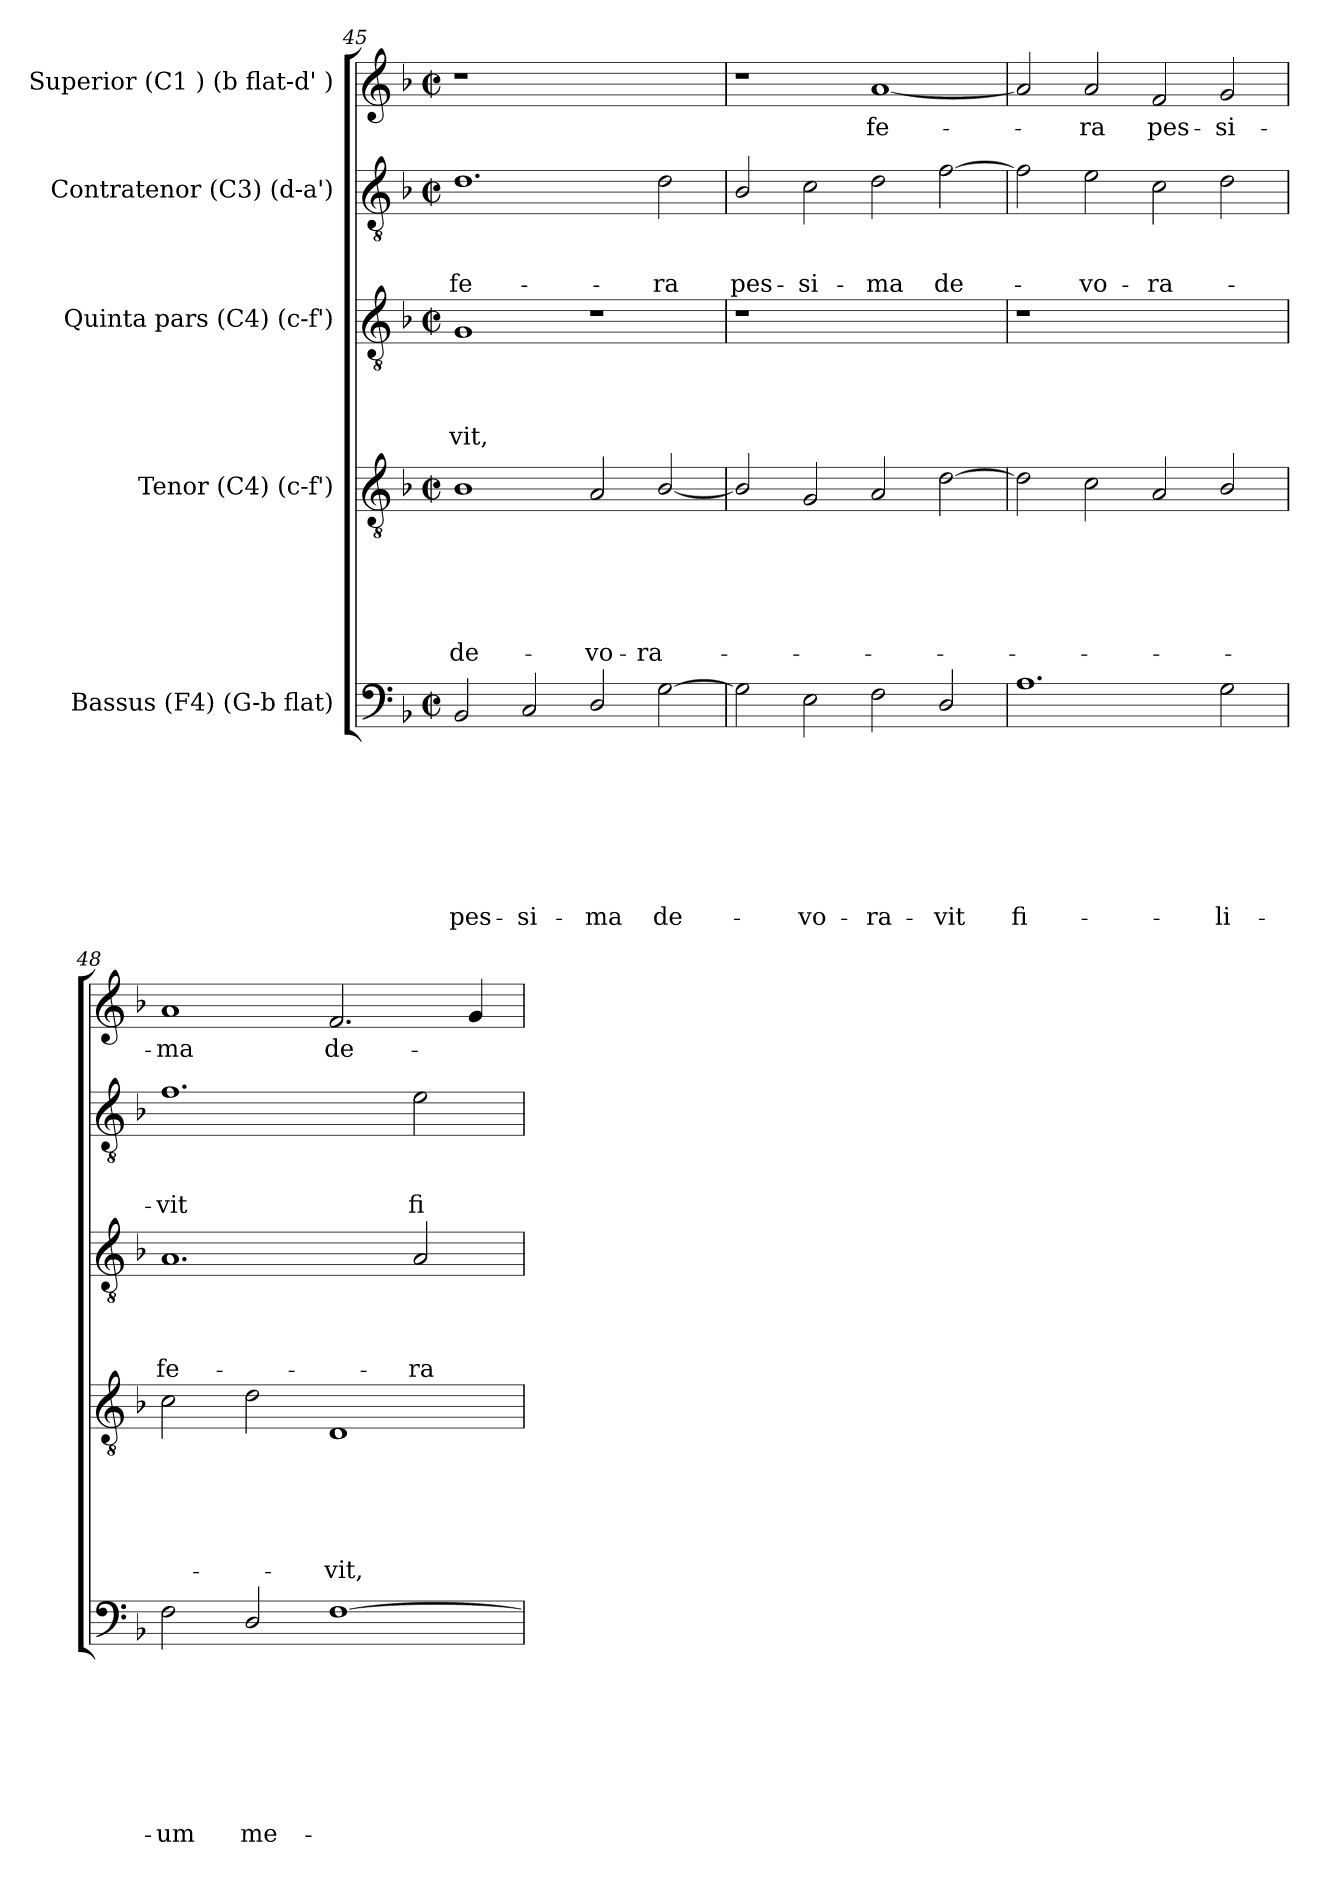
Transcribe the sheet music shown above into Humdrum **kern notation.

**kern	**text	**text	**text	**text	**text	**text	**text	**text	**kern	**text	**text	**text	**text	**text	**text	**kern	**text	**text	**text	**text	**kern	**text	**text	**text	**kern	**text
*part5	*part5	*part5	*part5	*part5	*part5	*part5	*part5	*part5	*part4	*part4	*part4	*part4	*part4	*part4	*part4	*part3	*part3	*part3	*part3	*part3	*part2	*part2	*part2	*part2	*part1	*part1
*staff5	*staff5	*staff5	*staff5	*staff5	*staff5	*staff5	*staff5	*staff5	*staff4	*staff4	*staff4	*staff4	*staff4	*staff4	*staff4	*staff3	*staff3	*staff3	*staff3	*staff3	*staff2	*staff2	*staff2	*staff2	*staff1	*staff1
*I"Bassus (F4) (G-b flat)	*	*	*	*	*	*	*	*	*I"Tenor (C4) (c-f')	*	*	*	*	*	*	*I"Quinta pars (C4) (c-f')	*	*	*	*	*I"Contratenor (C3) (d-a')	*	*	*	*I"Superior (C1 ) (b flat-d' )	*
!!LO:LB:g=z
*clefF4	*	*	*	*	*	*	*	*	*clefGv2	*	*	*	*	*	*	*clefGv2	*	*	*	*	*clefGv2	*	*	*	*clefG2	*
*k[b-]	*	*	*	*	*	*	*	*	*k[b-]	*	*	*	*	*	*	*k[b-]	*	*	*	*	*k[b-]	*	*	*	*k[b-]	*
*F:	*	*	*	*	*	*	*	*	*F:	*	*	*	*	*	*	*F:	*	*	*	*	*F:	*	*	*	*F:	*
*M2/2	*	*	*	*	*	*	*	*	*M2/2	*	*	*	*	*	*	*M2/2	*	*	*	*	*M2/2	*	*	*	*M2/2	*
*met(c|)	*	*	*	*	*	*	*	*	*met(c|)	*	*	*	*	*	*	*met(c|)	*	*	*	*	*met(c|)	*	*	*	*met(c|)	*
=45	=45	=45	=45	=45	=45	=45	=45	=45	=45	=45	=45	=45	=45	=45	=45	=45	=45	=45	=45	=45	=45	=45	=45	=45	=45	=45
!	!	!	!	!	!	!	!	!LO:LY:b	!	!	!	!	!	!	!LO:LY:b	!	!	!	!	!LO:LY:b	!	!	!	!LO:LY:b	!LO:N:vis=1	!
2BB-/	.	.	.	.	.	.	.	pes-	1B-	.	.	.	.	.	de-	1G	.	.	.	-vit,	1.d	.	.	fe-	1r	.
!	!	!	!	!	!	!	!	!LO:LY:b	!	!	!	!	!	!	!	!	!	!	!	!	!	!	!	!	!	!
2C/	.	.	.	.	.	.	.	-si-	.	.	.	.	.	.	.	.	.	.	.	.	.	.	.	.	.	.
!	!	!	!	!	!	!	!	!LO:LY:b	!	!	!	!	!	!	!LO:LY:b	!	!	!	!	!	!	!	!	!	!	!
2D/	.	.	.	.	.	.	.	-ma	2A/	.	.	.	.	.	-vo-	1r	.	.	.	.	.	.	.	.	1ryy	.
!	!	!	!	!	!	!	!	!LO:LY:b	!	!	!	!	!	!	!LO:LY:b	!	!	!	!	!	!	!	!	!LO:LY:b	!	!
[>2G\	.	.	.	.	.	.	.	de-	[<2B-/	.	.	.	.	.	-ra-	.	.	.	.	.	2d\	.	.	-ra	.	.
=46	=46	=46	=46	=46	=46	=46	=46	=46	=46	=46	=46	=46	=46	=46	=46	=46	=46	=46	=46	=46	=46	=46	=46	=46	=46	=46
!	!	!	!	!	!	!	!	!	!	!	!	!	!	!	!	!LO:N:vis=1	!	!	!	!	!	!	!	!LO:LY:b	!	!
2G\]	.	.	.	.	.	.	.	.	2B-/]	.	.	.	.	.	.	1r	.	.	.	.	2B-/	.	.	pes-	1r	.
!	!	!	!	!	!	!	!	!LO:LY:b	!	!	!	!	!	!	!	!	!	!	!	!	!	!	!	!LO:LY:b	!	!
2E\	.	.	.	.	.	.	.	-vo-	2G/	.	.	.	.	.	.	.	.	.	.	.	2c\	.	.	-si-	.	.
!	!	!	!	!	!	!	!	!LO:LY:b	!	!	!	!	!	!	!	!	!	!	!	!	!	!	!	!LO:LY:b	!	!LO:LY:b
2F\	.	.	.	.	.	.	.	-ra-	2A/	.	.	.	.	.	.	1ryy	.	.	.	.	2d\	.	.	-ma	[<1a	-fe-
!	!	!	!	!	!	!	!	!LO:LY:b	!	!	!	!	!	!	!	!	!	!	!	!	!	!	!	!LO:LY:b	!	!
2D/	.	.	.	.	.	.	.	-vit	[>2d\	.	.	.	.	.	.	.	.	.	.	.	[>2f\	.	.	de-	.	.
=47	=47	=47	=47	=47	=47	=47	=47	=47	=47	=47	=47	=47	=47	=47	=47	=47	=47	=47	=47	=47	=47	=47	=47	=47	=47	=47
!	!	!	!	!	!	!	!	!LO:LY:b	!	!	!	!	!	!	!	!LO:N:vis=1	!	!	!	!	!	!	!	!	!	!
1.A	.	.	.	.	.	.	.	fi-	2d\]	.	.	.	.	.	.	1r	.	.	.	.	2f\]	.	.	.	2a/]	.
!	!	!	!	!	!	!	!	!	!	!	!	!	!	!	!	!	!	!	!	!	!	!	!	!LO:LY:b	!	!LO:LY:b
.	.	.	.	.	.	.	.	.	2c\	.	.	.	.	.	.	.	.	.	.	.	2e\	.	.	-vo-	2a/	-ra
!	!	!	!	!	!	!	!	!	!	!	!	!	!	!	!	!	!	!	!	!	!	!	!	!LO:LY:b	!	!LO:LY:b
.	.	.	.	.	.	.	.	.	2A/	.	.	.	.	.	.	1ryy	.	.	.	.	2c\	.	.	-ra-	2f/	pes-
!	!	!	!	!	!	!	!	!LO:LY:b	!	!	!	!	!	!	!	!	!	!	!	!	!	!	!	!	!	!LO:LY:b
2G\	.	.	.	.	.	.	.	-li-	2B-/	.	.	.	.	.	.	.	.	.	.	.	2d\	.	.	.	2g/	-si-
=48	=48	=48	=48	=48	=48	=48	=48	=48	=48	=48	=48	=48	=48	=48	=48	=48	=48	=48	=48	=48	=48	=48	=48	=48	=48	=48
!	!	!	!	!	!	!	!	!LO:LY:b	!	!	!	!	!	!	!	!	!	!	!	!LO:LY:b	!	!	!	!LO:LY:b	!	!LO:LY:b
2F\	.	.	.	.	.	.	.	-um	2c\	.	.	.	.	.	.	1.A	.	.	.	fe-	1.f	.	.	-vit	1a	-ma
!	!	!	!	!	!	!	!	!LO:LY:b	!	!	!	!	!	!	!	!	!	!	!	!	!	!	!	!	!	!
2D/	.	.	.	.	.	.	.	me-	2d\	.	.	.	.	.	.	.	.	.	.	.	.	.	.	.	.	.
!	!	!	!	!	!	!	!	!	!	!	!	!	!	!	!LO:LY:b	!	!	!	!	!	!	!	!	!	!	!LO:LY:b
[>1F	.	.	.	.	.	.	.	.	1D	.	.	.	.	.	-vit,	.	.	.	.	.	.	.	.	.	2.f/	de-
!	!	!	!	!	!	!	!	!	!	!	!	!	!	!	!	!	!	!	!	!LO:LY:b	!	!	!	!LO:LY:b	!	!
.	.	.	.	.	.	.	.	.	.	.	.	.	.	.	.	2A/	.	.	.	-ra	2e\	.	.	fi-	.	.
.	.	.	.	.	.	.	.	.	.	.	.	.	.	.	.	.	.	.	.	.	.	.	.	.	4g/	.
=	=	=	=	=	=	=	=	=	=	=	=	=	=	=	=	=	=	=	=	=	=	=	=	=	=	=
*-	*-	*-	*-	*-	*-	*-	*-	*-	*-	*-	*-	*-	*-	*-	*-	*-	*-	*-	*-	*-	*-	*-	*-	*-	*-	*-
